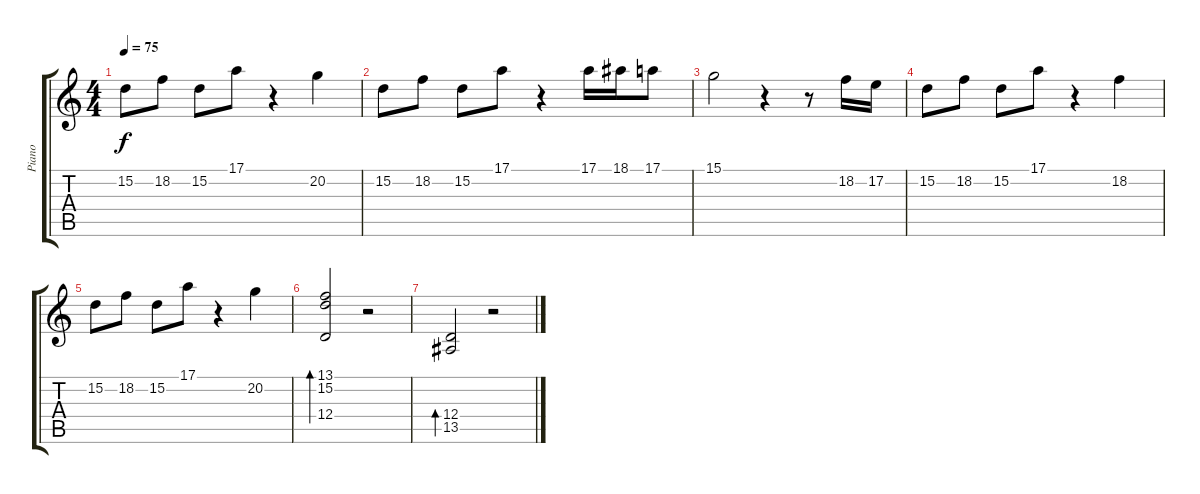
\track ("Piano" "Piano") {instrument brightacousticpiano}
\staff {score tabs}
\tuning (E4 B3 G3 D3 A2 E2) {hide}
\ts (4 4)
\tempo 75
\clef g2
\ks c
15.2.8{dy f} 18.2.8 15.2.8 17.1.8 r.4 20.2.4 |
15.2.8 18.2.8 15.2.8 17.1.8 r.4 17.1.16 18.1.16 17.1.8 |
15.1.2 r.4 r.8 18.2.16 17.2.16 |
15.2.8 18.2.8 15.2.8 17.1.8 r.4 18.2.4 |
15.2.8 18.2.8 15.2.8 17.1.8 r.4 20.2.4 |
(13.1 15.2 12.4).2{bd 120} r.2 |
(12.4 13.5).2{bd 120} r.2
